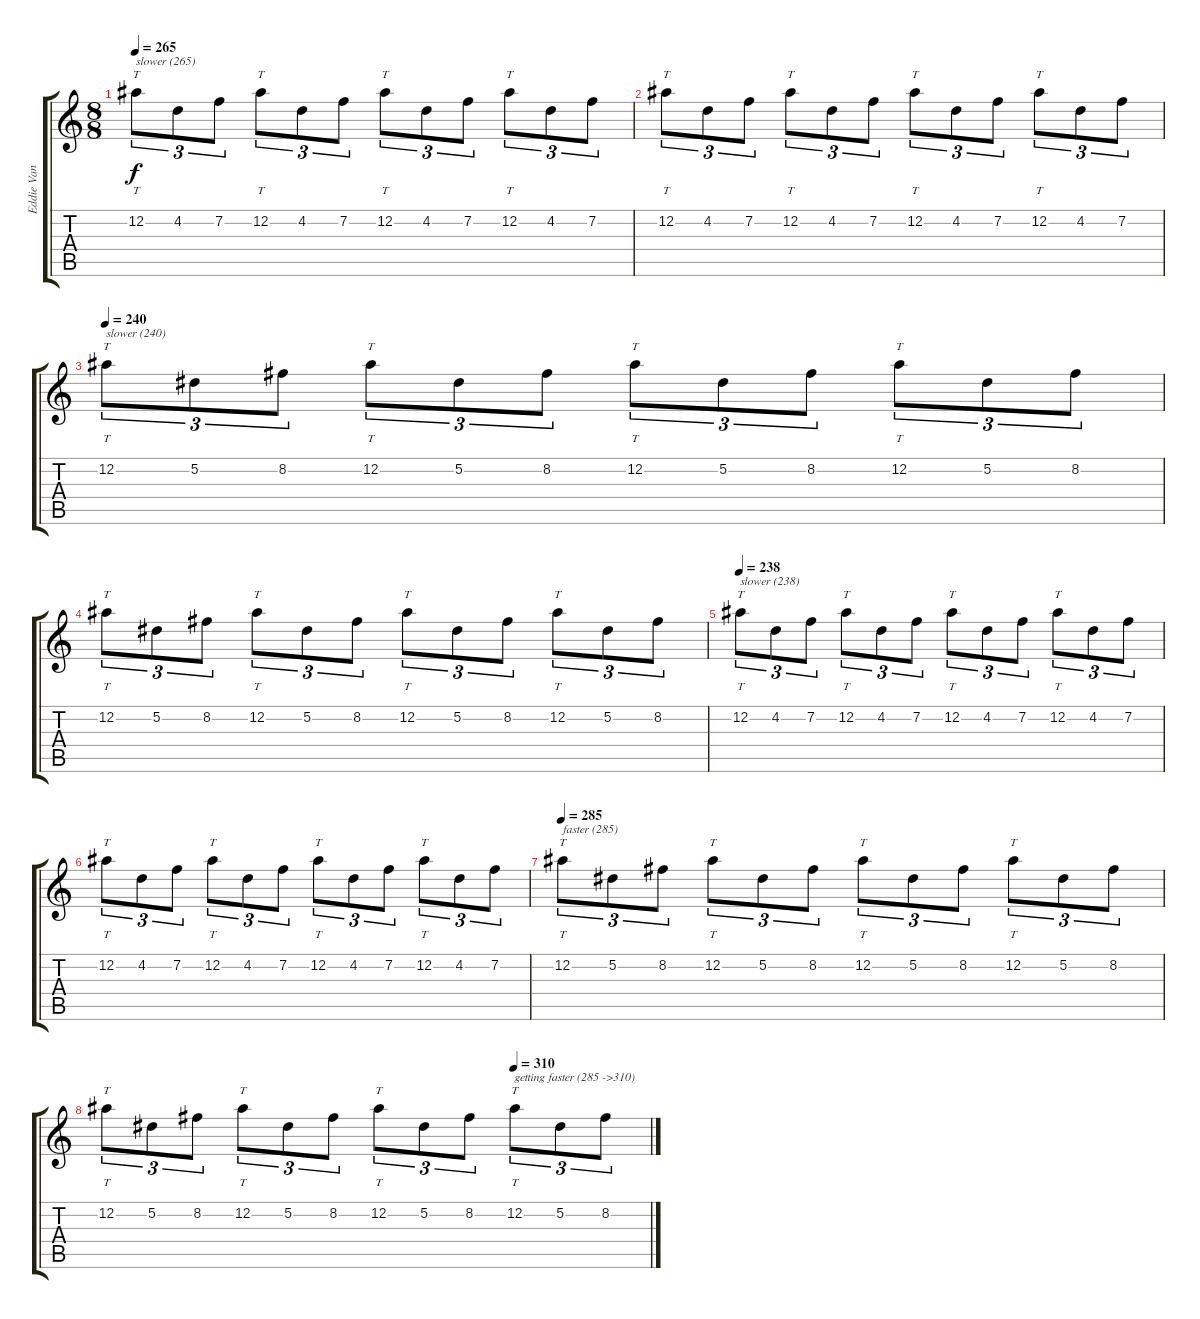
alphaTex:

\track ("Eddie Van Halen" "Eddie Van ") {instrument distortionguitar}
\staff {score tabs}
\tuning (Eb4 Bb3 Gb3 Db3 Ab2 Eb2) {hide}
\ts (8 8)
\tempo 265
\clef g2
\ks c
12.2.8{tt tu (3 2) txt "slower (265)" dy f} 4.2.8{tu (3 2)} 7.2.8{tu (3 2)} 12.2.8{tt tu (3 2)} 4.2.8{tu (3 2)} 7.2.8{tu (3 2)} 12.2.8{tt tu (3 2)} 4.2.8{tu (3 2)} 7.2.8{tu (3 2)} 12.2.8{tt tu (3 2)} 4.2.8{tu (3 2)} 7.2.8{tu (3 2)} |
12.2.8{tt tu (3 2)} 4.2.8{tu (3 2)} 7.2.8{tu (3 2)} 12.2.8{tt tu (3 2)} 4.2.8{tu (3 2)} 7.2.8{tu (3 2)} 12.2.8{tt tu (3 2)} 4.2.8{tu (3 2)} 7.2.8{tu (3 2)} 12.2.8{tt tu (3 2)} 4.2.8{tu (3 2)} 7.2.8{tu (3 2)} |
\tempo 240
12.2.8{tt tu (3 2) txt "slower (240)"} 5.2.8{tu (3 2)} 8.2.8{tu (3 2)} 12.2.8{tt tu (3 2)} 5.2.8{tu (3 2)} 8.2.8{tu (3 2)} 12.2.8{tt tu (3 2)} 5.2.8{tu (3 2)} 8.2.8{tu (3 2)} 12.2.8{tt tu (3 2)} 5.2.8{tu (3 2)} 8.2.8{tu (3 2)} |
12.2.8{tt tu (3 2)} 5.2.8{tu (3 2)} 8.2.8{tu (3 2)} 12.2.8{tt tu (3 2)} 5.2.8{tu (3 2)} 8.2.8{tu (3 2)} 12.2.8{tt tu (3 2)} 5.2.8{tu (3 2)} 8.2.8{tu (3 2)} 12.2.8{tt tu (3 2)} 5.2.8{tu (3 2)} 8.2.8{tu (3 2)} |
\tempo 238
12.2.8{tt tu (3 2) txt "slower (238)"} 4.2.8{tu (3 2)} 7.2.8{tu (3 2)} 12.2.8{tt tu (3 2)} 4.2.8{tu (3 2)} 7.2.8{tu (3 2)} 12.2.8{tt tu (3 2)} 4.2.8{tu (3 2)} 7.2.8{tu (3 2)} 12.2.8{tt tu (3 2)} 4.2.8{tu (3 2)} 7.2.8{tu (3 2)} |
12.2.8{tt tu (3 2)} 4.2.8{tu (3 2)} 7.2.8{tu (3 2)} 12.2.8{tt tu (3 2)} 4.2.8{tu (3 2)} 7.2.8{tu (3 2)} 12.2.8{tt tu (3 2)} 4.2.8{tu (3 2)} 7.2.8{tu (3 2)} 12.2.8{tt tu (3 2)} 4.2.8{tu (3 2)} 7.2.8{tu (3 2)} |
\tempo 285
12.2.8{tt tu (3 2) txt "faster (285)"} 5.2.8{tu (3 2)} 8.2.8{tu (3 2)} 12.2.8{tt tu (3 2)} 5.2.8{tu (3 2)} 8.2.8{tu (3 2)} 12.2.8{tt tu (3 2)} 5.2.8{tu (3 2)} 8.2.8{tu (3 2)} 12.2.8{tt tu (3 2)} 5.2.8{tu (3 2)} 8.2.8{tu (3 2)} |
\tempo (310 0.75)
12.2.8{tt tu (3 2)} 5.2.8{tu (3 2)} 8.2.8{tu (3 2)} 12.2.8{tt tu (3 2)} 5.2.8{tu (3 2)} 8.2.8{tu (3 2)} 12.2.8{tt tu (3 2)} 5.2.8{tu (3 2)} 8.2.8{tu (3 2)} 12.2.8{tt tu (3 2) txt "getting faster (285 ->310)"} 5.2.8{tu (3 2)} 8.2.8{tu (3 2)}
